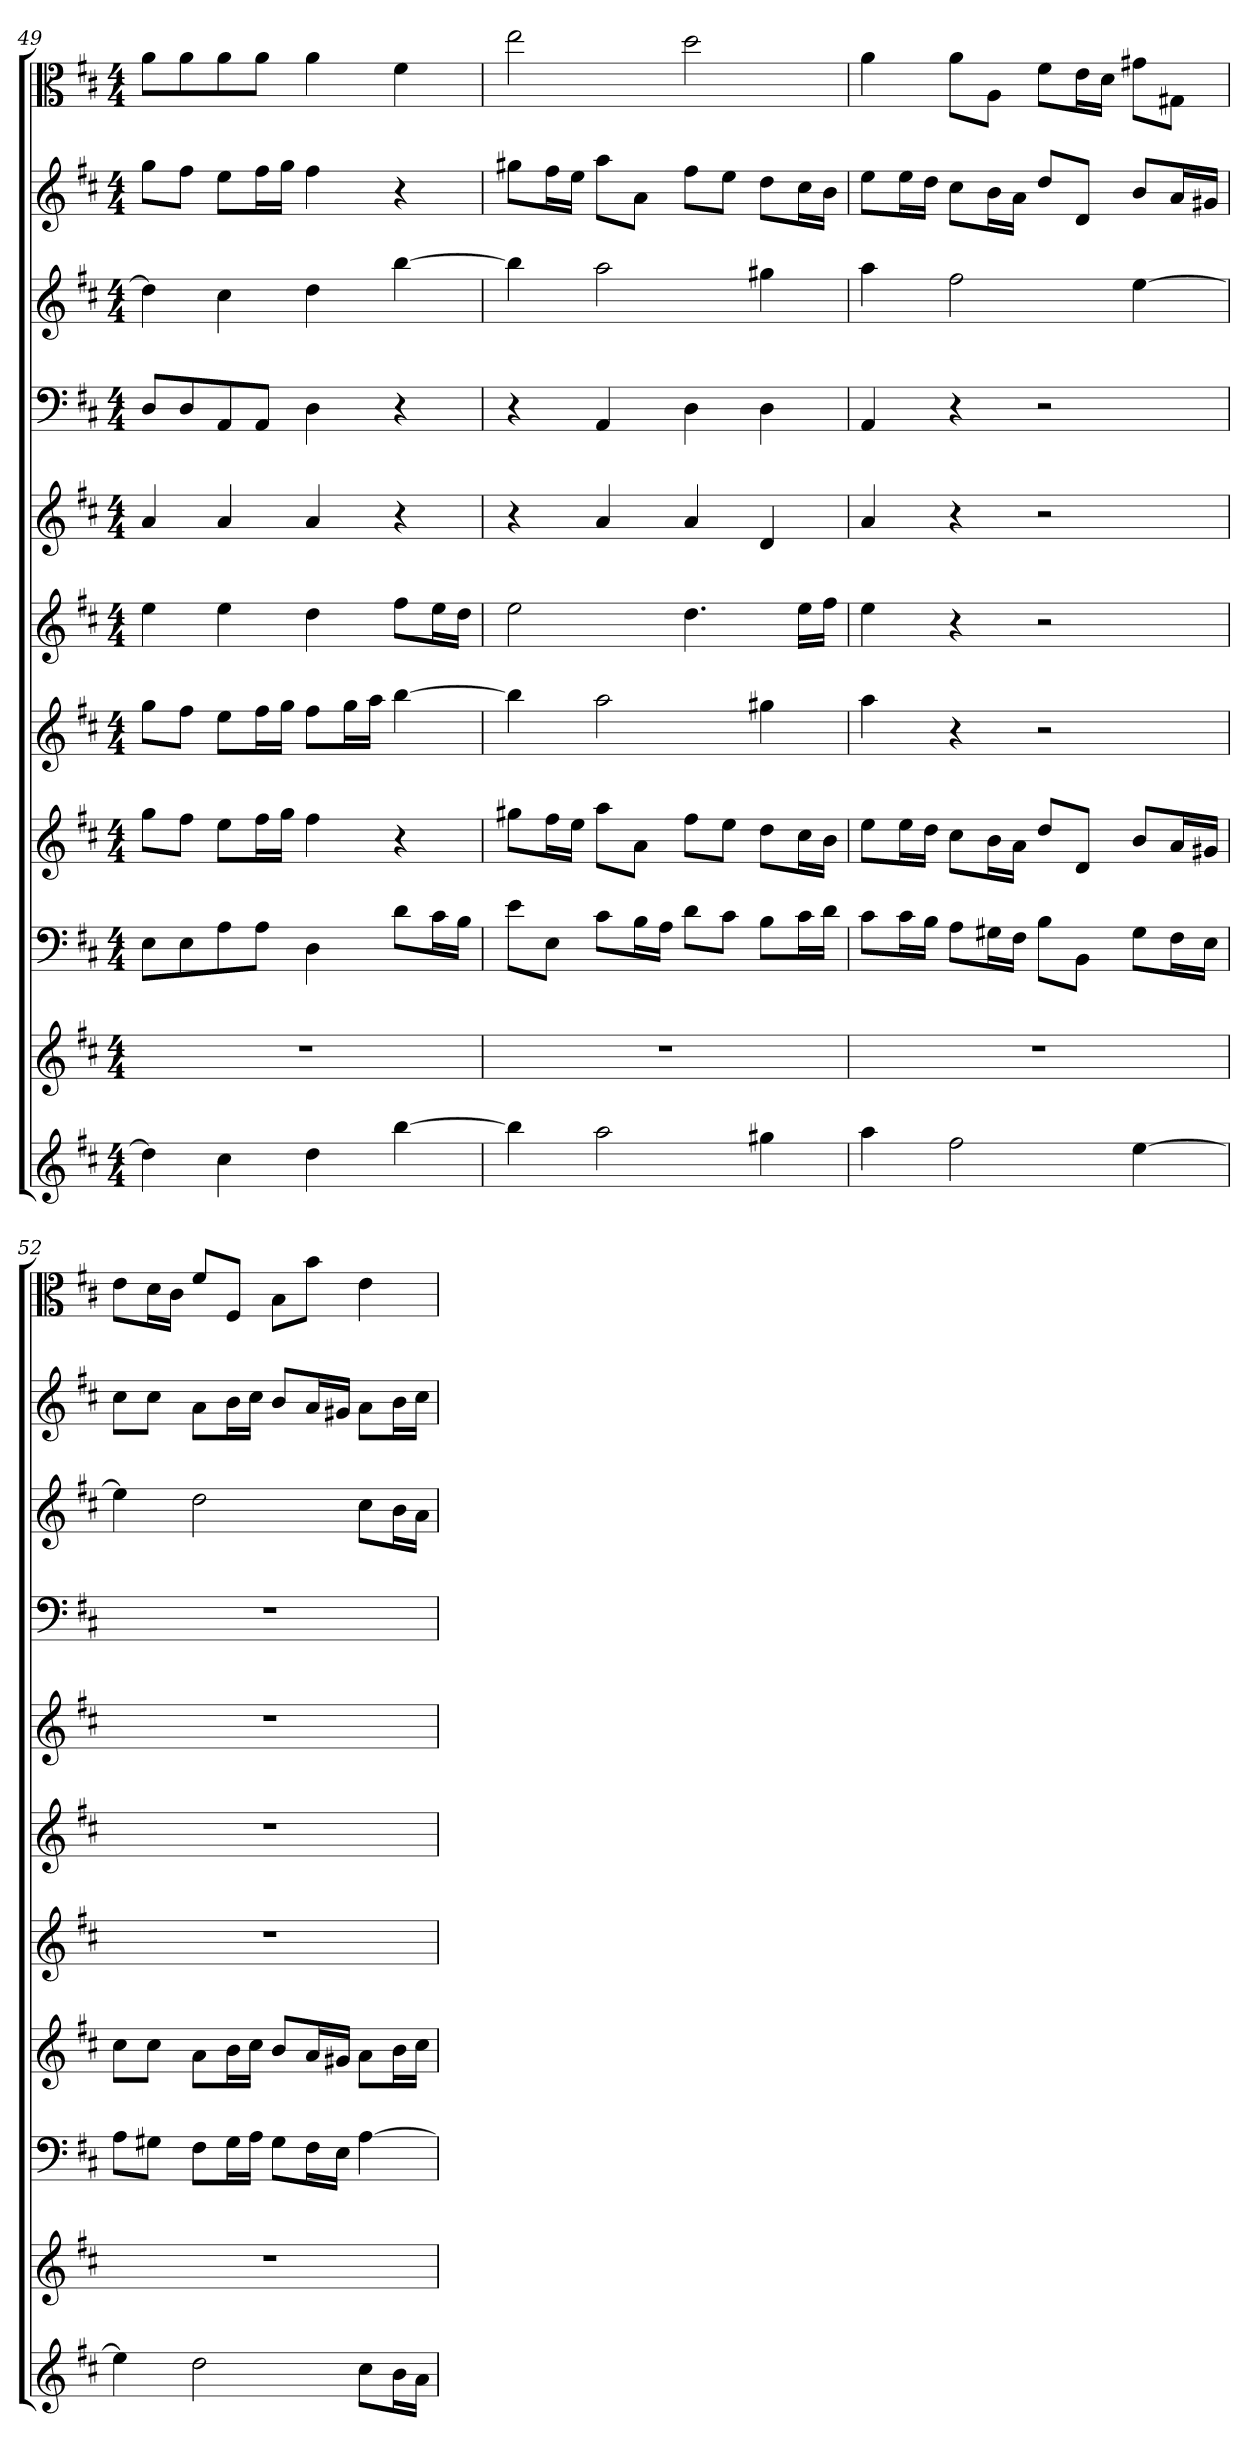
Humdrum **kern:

**kern	**kern	**kern	**kern	**kern	**kern	**kern	**kern	**kern	**kern	**kern
*part11	*part10	*part9	*part8	*part7	*part6	*part5	*part4	*part3	*part2	*part1
*staff11	*staff10	*staff9	*staff8	*staff7	*staff6	*staff5	*staff4	*staff3	*staff2	*staff1
*clefG2	*clefG2	*clefF4	*clefG2	*clefG2	*clefG2	*clefG2	*clefF4	*clefG2	*clefG2	*clefC3
*k[f#c#]	*k[f#c#]	*k[f#c#]	*k[f#c#]	*k[f#c#]	*k[f#c#]	*k[f#c#]	*k[f#c#]	*k[f#c#]	*k[f#c#]	*k[f#c#]
*D:	*D:	*D:	*D:	*D:	*D:	*D:	*D:	*D:	*D:	*D:
*M4/4	*M4/4	*M4/4	*M4/4	*M4/4	*M4/4	*M4/4	*M4/4	*M4/4	*M4/4	*M4/4
=49	=49	=49	=49	=49	=49	=49	=49	=49	=49	=49
4dd\]	1r	8E\L	8gg\L	8gg\L	4ee\	4a/	8D/L	4dd\]	8gg\L	8a\L
.	.	8E\	8ff#\J	8ff#\J	.	.	8D/	.	8ff#\J	8a\
4cc#\	.	8A\	8ee\L	8ee\L	4ee\	4a/	8AA/	4cc#\	8ee\L	8a\
.	.	8A\J	16ff#\L	16ff#\L	.	.	8AA/J	.	16ff#\L	8a\J
.	.	.	16gg\JJ	16gg\JJ	.	.	.	.	16gg\JJ	.
4dd\	.	4D\	4ff#\	8ff#\L	4dd\	4a/	4D\	4dd\	4ff#\	4a\
.	.	.	.	16gg\L	.	.	.	.	.	.
.	.	.	.	16aa\JJ	.	.	.	.	.	.
[4bb\	.	8d\L	4r	[4bb\	8ff#\L	4r	4r	[4bb\	4r	4f#\
.	.	16c#\L	.	.	16ee\L	.	.	.	.	.
.	.	16B\JJ	.	.	16dd\JJ	.	.	.	.	.
=50	=50	=50	=50	=50	=50	=50	=50	=50	=50	=50
4bb\]	1r	8e\L	8gg#X\L	4bb\]	2ee\	4r	4r	4bb\]	8gg#X\L	2ee\
.	.	8E\J	16ff#\L	.	.	.	.	.	16ff#\L	.
.	.	.	16ee\JJ	.	.	.	.	.	16ee\JJ	.
2aa\	.	8c#\L	8aa\L	2aa\	.	4a/	4AA/	2aa\	8aa\L	.
.	.	16B\L	8a\J	.	.	.	.	.	8a\J	.
.	.	16A\JJ	.	.	.	.	.	.	.	.
.	.	8d\L	8ff#\L	.	4.dd\	4a/	4D\	.	8ff#\L	2dd\
.	.	8c#\J	8ee\J	.	.	.	.	.	8ee\J	.
4gg#X\	.	8B\L	8dd\L	4gg#X\	.	4d/	4D\	4gg#X\	8dd\L	.
.	.	16c#\L	16cc#\L	.	16ee\LL	.	.	.	16cc#\L	.
.	.	16d\JJ	16b\JJ	.	16ff#\JJ	.	.	.	16b\JJ	.
=51	=51	=51	=51	=51	=51	=51	=51	=51	=51	=51
4aa\	1r	8c#\L	8ee\L	4aa\	4ee\	4a/	4AA/	4aa\	8ee\L	4a\
.	.	16c#\L	16ee\L	.	.	.	.	.	16ee\L	.
.	.	16B\JJ	16dd\JJ	.	.	.	.	.	16dd\JJ	.
2ff#\	.	8A\L	8cc#\L	4r	4r	4r	4r	2ff#\	8cc#\L	8a\L
.	.	16G#X\L	16b\L	.	.	.	.	.	16b\L	8A\J
.	.	16F#\JJ	16a\JJ	.	.	.	.	.	16a\JJ	.
.	.	8B\L	8dd/L	2r	2r	2r	2r	.	8dd/L	8f#\L
.	.	8BB\J	8d/J	.	.	.	.	.	8d/J	16e\L
.	.	.	.	.	.	.	.	.	.	16d\JJ
[4ee\	.	8G#\L	8b/L	.	.	.	.	[4ee\	8b/L	8g#X\L
.	.	16F#\L	16a/L	.	.	.	.	.	16a/L	8G#X\J
.	.	16E\JJ	16g#X/JJ	.	.	.	.	.	16g#X/JJ	.
=52	=52	=52	=52	=52	=52	=52	=52	=52	=52	=52
4ee\]	1r	8A\L	8cc#\L	1r	1r	1r	1r	4ee\]	8cc#\L	8e\L
.	.	8G#X\J	8cc#\J	.	.	.	.	.	8cc#\J	16d\L
.	.	.	.	.	.	.	.	.	.	16c#\JJ
2dd\	.	8F#\L	8a\L	.	.	.	.	2dd\	8a\L	8f#/L
.	.	16G#\L	16b\L	.	.	.	.	.	16b\L	8F#/J
.	.	16A\JJ	16cc#\JJ	.	.	.	.	.	16cc#\JJ	.
.	.	8G#\L	8b/L	.	.	.	.	.	8b/L	8B\L
.	.	16F#\L	16a/L	.	.	.	.	.	16a/L	8b\J
.	.	16E\JJ	16g#X/JJ	.	.	.	.	.	16g#X/JJ	.
8cc#\L	.	[4A\	8a\L	.	.	.	.	8cc#\L	8a\L	4e\
16b\L	.	.	16b\L	.	.	.	.	16b\L	16b\L	.
16a\JJ	.	.	16cc#\JJ	.	.	.	.	16a\JJ	16cc#\JJ	.
=	=	=	=	=	=	=	=	=	=	=
*-	*-	*-	*-	*-	*-	*-	*-	*-	*-	*-
